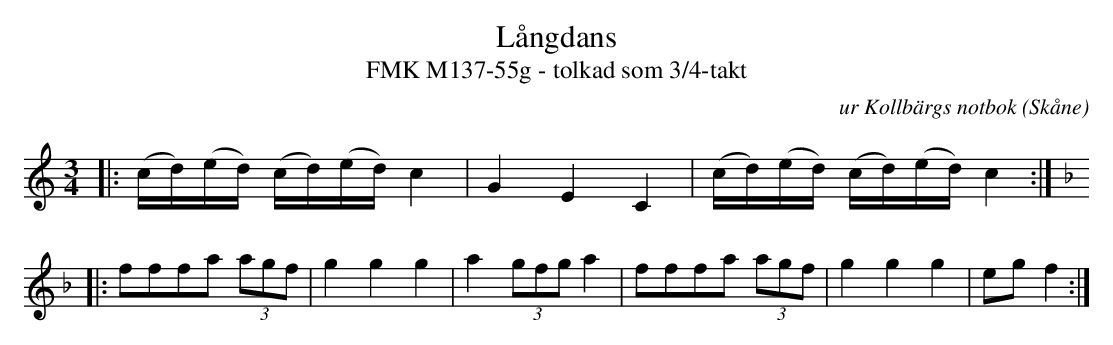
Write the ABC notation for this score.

X:1
T:Långdans
T:FMK M137-55g - tolkad som 3/4-takt
C:ur Kollbärgs notbok
O:Skåne
M:3/4
L:1/16
K:C
|: (cd)(ed) (cd)(ed)  c4 | G4 E4 C4 | (cd)(ed) (cd)(ed) c4 :|
|:[K:F] f2f2f2a2 (3a2g2f2 | g4 g4 g4|  a4 (3g2f2g2 a4 | f2f2f2a2 (3a2g2f2 | g4 g4 g4 | e2g2 f4  :|
